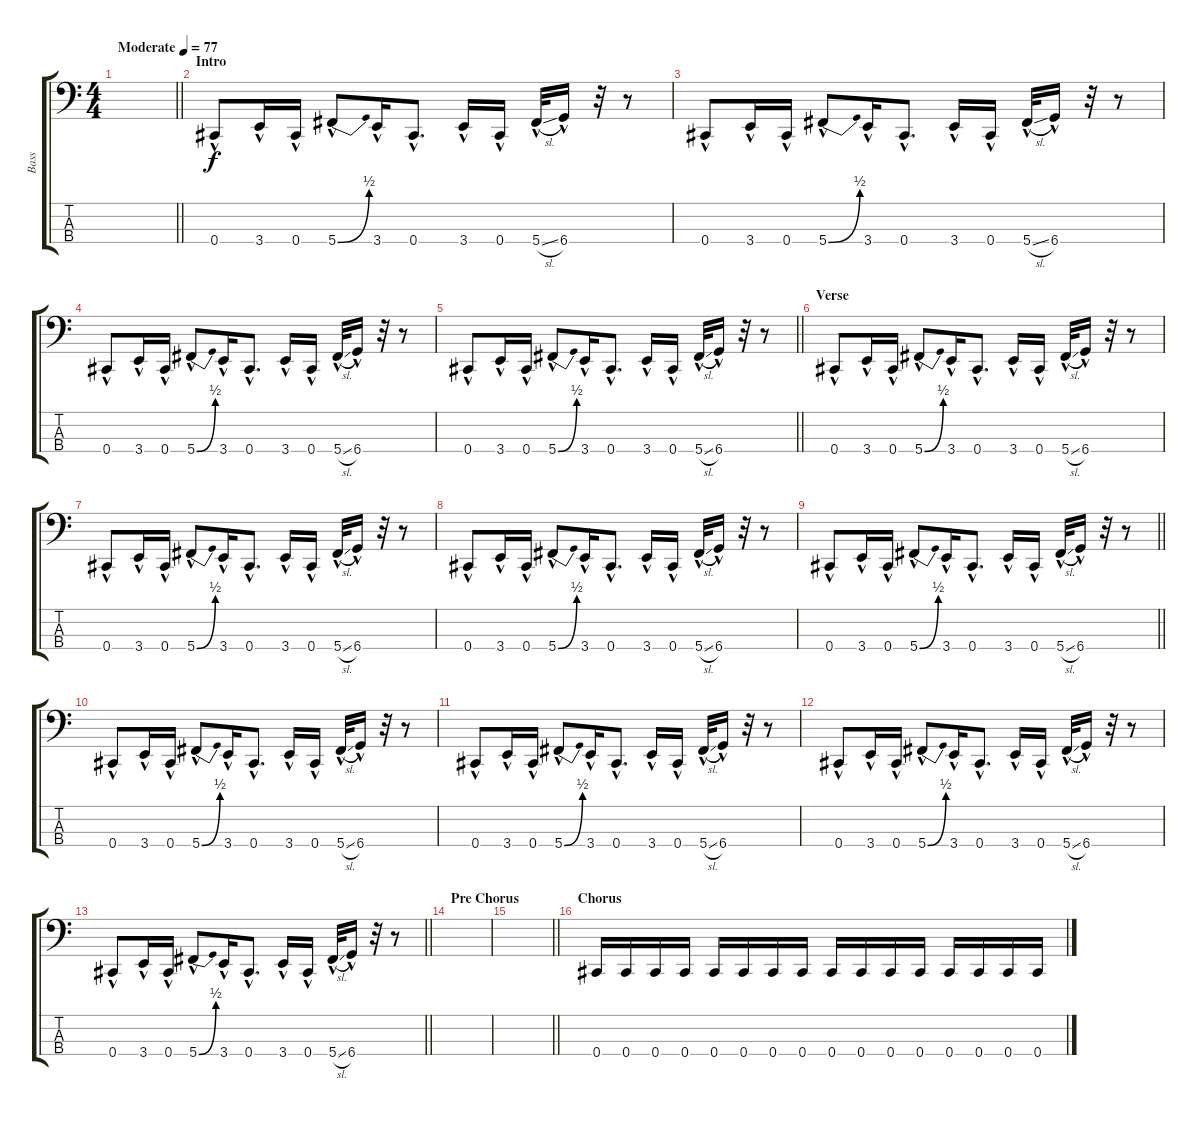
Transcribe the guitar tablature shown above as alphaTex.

\track ("Bass" "Bass") {instrument electricbassfinger}
\staff {score tabs}
\tuning (Gb2 Db2 Ab1 Db1) {hide}
\ts (4 4)
\tempo (77 "Moderate")
\clef f4
\barLineRight lightlight
\ks c
|
\section ("" "Intro")
0.4{hac}.8 3.4{hac}.16 0.4{hac}.16 5.4{be (bend 0 0 60 2) hac}.8 3.4{hac}.16 0.4{hac}.8{d} 3.4{hac}.16 0.4{hac}.16 5.4{sl hac}.32 6.4{hac}.16 r.32 r.8 |
0.4{hac}.8 3.4{hac}.16 0.4{hac}.16 5.4{be (bend 0 0 60 2) hac}.8 3.4{hac}.16 0.4{hac}.8{d} 3.4{hac}.16 0.4{hac}.16 5.4{sl hac}.32 6.4{hac}.16 r.32 r.8 |
0.4{hac}.8 3.4{hac}.16 0.4{hac}.16 5.4{be (bend 0 0 60 2) hac}.8 3.4{hac}.16 0.4{hac}.8{d} 3.4{hac}.16 0.4{hac}.16 5.4{sl hac}.32 6.4{hac}.16 r.32 r.8 |
\barLineRight lightlight
0.4{hac}.8 3.4{hac}.16 0.4{hac}.16 5.4{be (bend 0 0 60 2) hac}.8 3.4{hac}.16 0.4{hac}.8{d} 3.4{hac}.16 0.4{hac}.16 5.4{sl hac}.32 6.4{hac}.16 r.32 r.8 |
\section ("" "Verse")
0.4{hac}.8 3.4{hac}.16 0.4{hac}.16 5.4{be (bend 0 0 60 2) hac}.8 3.4{hac}.16 0.4{hac}.8{d} 3.4{hac}.16 0.4{hac}.16 5.4{sl hac}.32 6.4{hac}.16 r.32 r.8 |
0.4{hac}.8 3.4{hac}.16 0.4{hac}.16 5.4{be (bend 0 0 60 2) hac}.8 3.4{hac}.16 0.4{hac}.8{d} 3.4{hac}.16 0.4{hac}.16 5.4{sl hac}.32 6.4{hac}.16 r.32 r.8 |
0.4{hac}.8 3.4{hac}.16 0.4{hac}.16 5.4{be (bend 0 0 60 2) hac}.8 3.4{hac}.16 0.4{hac}.8{d} 3.4{hac}.16 0.4{hac}.16 5.4{sl hac}.32 6.4{hac}.16 r.32 r.8 |
\barLineRight lightlight
0.4{hac}.8 3.4{hac}.16 0.4{hac}.16 5.4{be (bend 0 0 60 2) hac}.8 3.4{hac}.16 0.4{hac}.8{d} 3.4{hac}.16 0.4{hac}.16 5.4{sl hac}.32 6.4{hac}.16 r.32 r.8 |
0.4{hac}.8 3.4{hac}.16 0.4{hac}.16 5.4{be (bend 0 0 60 2) hac}.8 3.4{hac}.16 0.4{hac}.8{d} 3.4{hac}.16 0.4{hac}.16 5.4{sl hac}.32 6.4{hac}.16 r.32 r.8 |
0.4{hac}.8 3.4{hac}.16 0.4{hac}.16 5.4{be (bend 0 0 60 2) hac}.8 3.4{hac}.16 0.4{hac}.8{d} 3.4{hac}.16 0.4{hac}.16 5.4{sl hac}.32 6.4{hac}.16 r.32 r.8 |
0.4{hac}.8 3.4{hac}.16 0.4{hac}.16 5.4{be (bend 0 0 60 2) hac}.8 3.4{hac}.16 0.4{hac}.8{d} 3.4{hac}.16 0.4{hac}.16 5.4{sl hac}.32 6.4{hac}.16 r.32 r.8 |
\barLineRight lightlight
0.4{hac}.8 3.4{hac}.16 0.4{hac}.16 5.4{be (bend 0 0 60 2) hac}.8 3.4{hac}.16 0.4{hac}.8{d} 3.4{hac}.16 0.4{hac}.16 5.4{sl hac}.32 6.4{hac}.16 r.32 r.8 |
\section ("" "Pre Chorus")
|
\barLineRight lightlight
|
\section ("" "Chorus")
0.4.16{dy f} 0.4.16 0.4.16 0.4.16 0.4.16 0.4.16 0.4.16 0.4.16 0.4.16 0.4.16 0.4.16 0.4.16 0.4.16 0.4.16 0.4.16 0.4.16
